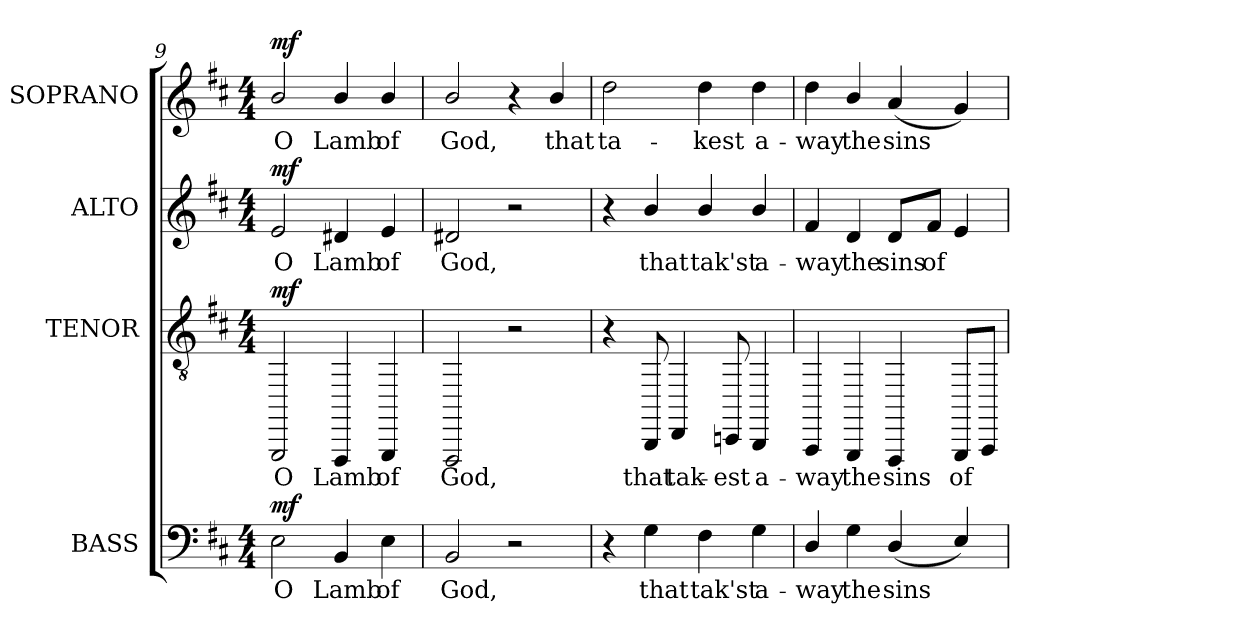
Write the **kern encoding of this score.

**kern	**text	**dynam	**kern	**text	**dynam	**kern	**text	**dynam	**kern	**text	**dynam
*part4	*part4	*part4	*part3	*part3	*part3	*part2	*part2	*part2	*part1	*part1	*part1
*staff4	*staff4	*staff4	*staff3	*staff3	*staff3	*staff2	*staff2	*staff2	*staff1	*staff1	*staff1
*I"BASS	*	*	*I"TENOR	*	*	*I"ALTO	*	*	*I"SOPRANO	*	*
*I'B.	*	*	*	*	*	*I'A.	*	*	*I'S.	*	*
!!LO:LB:g=z
*clefF4	*	*	*clefGv2	*	*	*clefG2	*	*	*clefG2	*	*
*	*	*	*ITrd-14c-24	*	*	*	*	*	*	*	*
*k[f#c#]	*	*	*k[f#c#]	*	*	*k[f#c#]	*	*	*k[f#c#]	*	*
*D:	*	*	*D:	*	*	*D:	*	*	*D:	*	*
*M4/4	*	*	*M4/4	*	*	*M4/4	*	*	*M4/4	*	*
=9	=9	=9	=9	=9	=9	=9	=9	=9	=9	=9	=9
!	!LO:LY:b:color=#000000	!	!	!	!	!	!	!	!	!	!
!	!	!	!	!LO:LY:b:color=#000000	!	!	!	!	!	!	!
!	!	!	!	!	!	!	!LO:LY:b:color=#000000	!	!	!	!
!	!	!	!	!	!	!	!	!	!	!LO:LY:b:color=#000000	!
2Ei\	O	mf	2GGi/	O	mf	2ei/	O	mf	2bi/	O	mf
!	!LO:LY:b:color=#000000	!	!	!	!	!	!	!	!	!	!
!	!	!	!	!LO:LY:b:color=#000000	!	!	!	!	!	!	!
!	!	!	!	!	!	!	!LO:LY:b:color=#000000	!	!	!	!
!	!	!	!	!	!	!	!	!	!	!LO:LY:b:color=#000000	!
4BBi/	Lamb	.	4FF#i/	Lamb	.	4d#Xi/	Lamb	.	4bi/	Lamb	.
!	!LO:LY:b:color=#000000	!	!	!	!	!	!	!	!	!	!
!	!	!	!	!LO:LY:b:color=#000000	!	!	!	!	!	!	!
!	!	!	!	!	!	!	!LO:LY:b:color=#000000	!	!	!	!
!	!	!	!	!	!	!	!	!	!	!LO:LY:b:color=#000000	!
4Ei\	of	.	4GGi/	of	.	4ei/	of	.	4bi/	of	.
=10	=10	=10	=10	=10	=10	=10	=10	=10	=10	=10	=10
!	!LO:LY:b:color=#000000	!	!	!	!	!	!	!	!	!	!
!	!	!	!	!LO:LY:b:color=#000000	!	!	!	!	!	!	!
!	!	!	!	!	!	!	!LO:LY:b:color=#000000	!	!	!	!
!	!	!	!	!	!	!	!	!	!	!LO:LY:b:color=#000000	!
2BBi/	God,	.	2FF#i/	God,	.	2d#Xi/	God,	.	2bi/	God,	.
2r	.	.	2r	.	.	2r	.	.	4r	.	.
!	!	!	!	!	!	!	!	!	!	!LO:LY:b:color=#000000	!
.	.	.	.	.	.	.	.	.	4bi/	that	.
=11	=11	=11	=11	=11	=11	=11	=11	=11	=11	=11	=11
!	!	!	!	!	!	!	!	!	!	!LO:LY:b:color=#000000	!
4r	.	.	4r	.	.	4r	.	.	2ddi\	ta-	.
!	!LO:LY:b:color=#000000	!	!	!	!	!	!	!	!	!	!
!	!	!	!	!LO:LY:b:color=#000000	!	!	!	!	!	!	!
!	!	!	!	!	!	!	!LO:LY:b:color=#000000	!	!	!	!
4Gi\	that	.	8BBi/	that	.	4bi/	that	.	.	.	.
!	!	!	!	!LO:LY:b:color=#000000	!	!	!	!	!	!	!
.	.	.	4Di/	tak-	.	.	.	.	.	.	.
!	!LO:LY:b:color=#000000	!	!	!	!	!	!	!	!	!	!
!	!	!	!	!	!	!	!LO:LY:b:color=#000000	!	!	!	!
!	!	!	!	!	!	!	!	!	!	!LO:LY:b:color=#000000	!
4F#i\	tak'st	.	.	.	.	4bi/	tak'st	.	4ddi\	-kest	.
!	!	!	!	!LO:LY:b:color=#000000	!	!	!	!	!	!	!
.	.	.	8Cni/	-est	.	.	.	.	.	.	.
!	!LO:LY:b:color=#000000	!	!	!	!	!	!	!	!	!	!
!	!	!	!	!LO:LY:b:color=#000000	!	!	!	!	!	!	!
!	!	!	!	!	!	!	!LO:LY:b:color=#000000	!	!	!	!
!	!	!	!	!	!	!	!	!	!	!LO:LY:b:color=#000000	!
4Gi\	a-	.	4BBi/	a-	.	4bi/	a-	.	4ddi\	a-	.
=12	=12	=12	=12	=12	=12	=12	=12	=12	=12	=12	=12
!	!LO:LY:b:color=#000000	!	!	!	!	!	!	!	!	!	!
!	!	!	!	!LO:LY:b:color=#000000	!	!	!	!	!	!	!
!	!	!	!	!	!	!	!LO:LY:b:color=#000000	!	!	!	!
!	!	!	!	!	!	!	!	!	!	!LO:LY:b:color=#000000	!
4Di/	-way	.	4AAi/	-way	.	4f#i/	-way	.	4ddi\	-way	.
!	!LO:LY:b:color=#000000	!	!	!	!	!	!	!	!	!	!
!	!	!	!	!LO:LY:b:color=#000000	!	!	!	!	!	!	!
!	!	!	!	!	!	!	!LO:LY:b:color=#000000	!	!	!	!
!	!	!	!	!	!	!	!	!	!	!LO:LY:b:color=#000000	!
4Gi\	the	.	4GGi/	the	.	4di/	the	.	4bi/	the	.
!	!LO:LY:b:color=#000000	!	!	!	!	!	!	!	!	!	!
!	!	!	!	!LO:LY:b:color=#000000	!	!	!	!	!	!	!
!	!	!	!	!	!	!	!LO:LY:b:color=#000000	!	!	!	!
!	!	!	!	!	!	!	!	!	!	!LO:LY:b:color=#000000	!
(4Di/	sins	.	4FF#i/	sins	.	8di/L	sins	.	(4ai/	sins	.
!	!	!	!	!	!	!	!LO:LY:b:color=#000000	!	!	!	!
.	.	.	.	.	.	8f#i/J	of	.	.	.	.
!	!	!	!	!LO:LY:b:color=#000000	!	!	!	!	!	!	!
4Ei/)	.	.	8GGi/L	of	.	4ei/	.	.	4gi/)	.	.
.	.	.	8AAi/J	.	.	.	.	.	.	.	.
=	=	=	=	=	=	=	=	=	=	=	=
*-	*-	*-	*-	*-	*-	*-	*-	*-	*-	*-	*-
